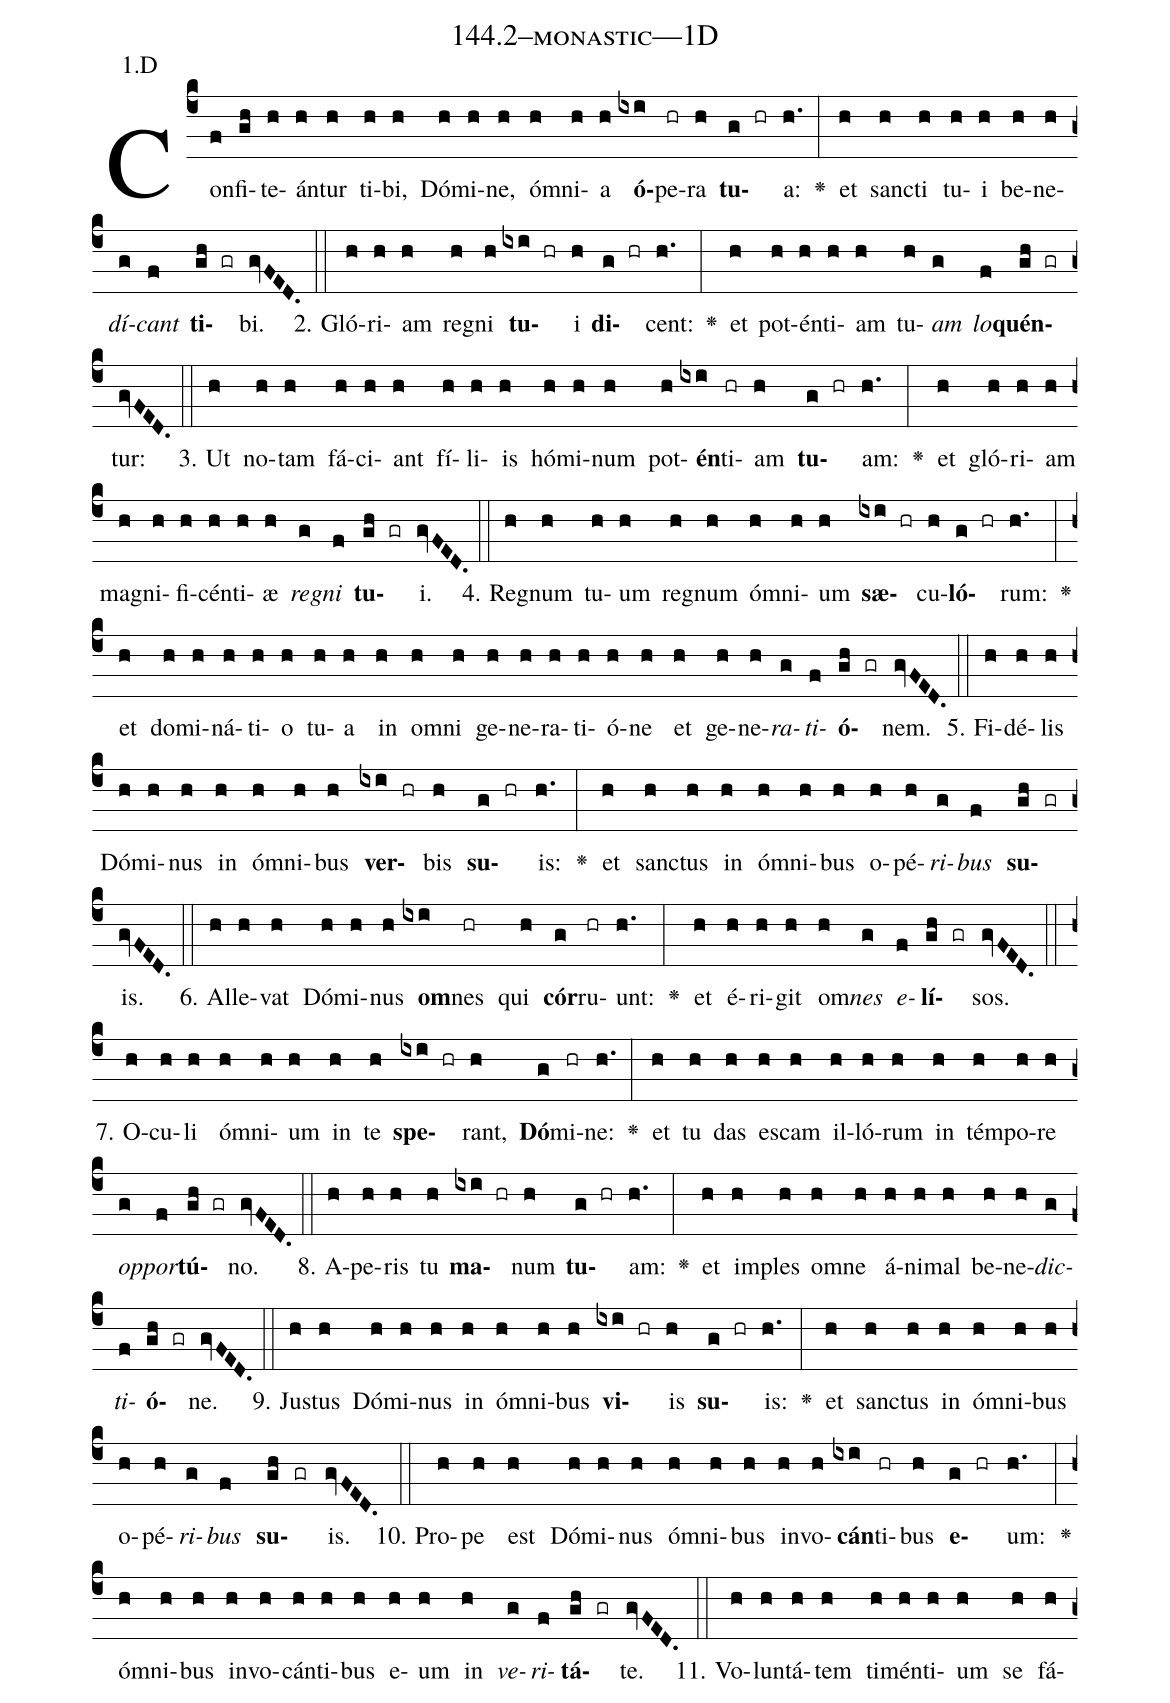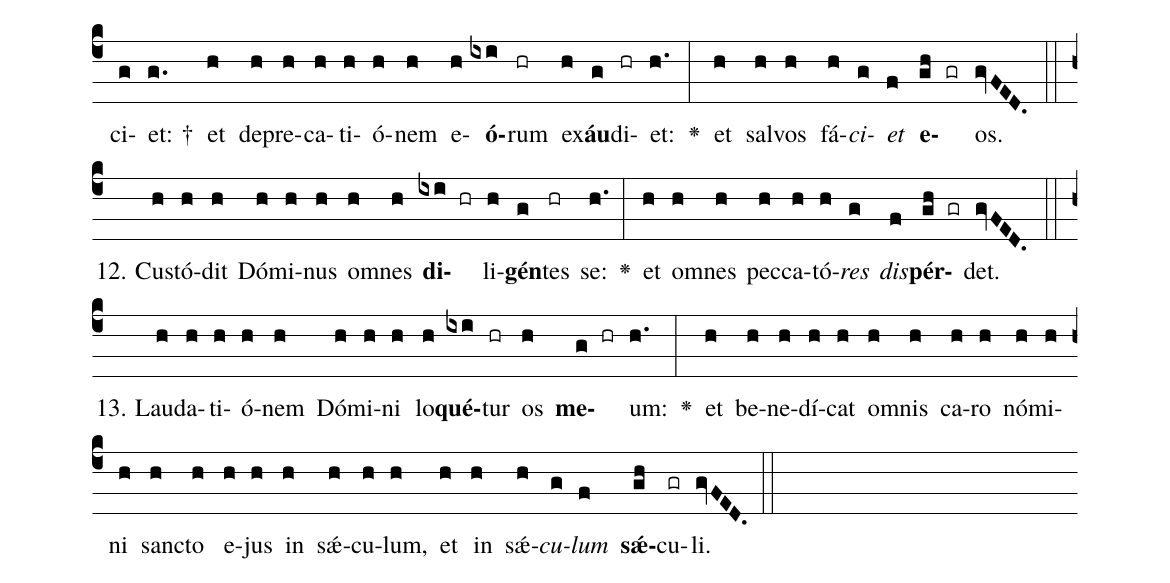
name: 144.2--monastic---1D;
annotation: 1.D;
%%
(c4)Con(f)fi(gh)te(h)án(h)tur(h) ti(h)bi,(h) Dó(h)mi(h)ne,(h) óm(h)ni(h)a(h) <b>ó</b>(ixi)pe(hr)ra(h) <b>tu</b>(g hr)a:(h.) <v>\greheightstar</v>(:) et(h) sanc(h)ti(h) tu(h)i(h) be(h)ne(h)<i>dí</i>(g)<i>cant</i>(f) <b>ti</b>(gh gr)bi.(gvFED.) (::)
2. Gló(h)ri(h)am(h) re(h)gni(h) <b>tu</b>(ixi hr)i(h) <b>di</b>(g hr)cent:(h.) <v>\greheightstar</v>(:) et(h) pot(h)én(h)ti(h)am(h) tu(h)<i>am</i>(g) <i>lo</i>(f)<b>quén</b>(gh gr)tur:(gvFED.) (::)
3. Ut(h) no(h)tam(h) fá(h)ci(h)ant(h) fí(h)li(h)is(h) hó(h)mi(h)num(h) pot(h)<b>én</b>(ixi)ti(hr)am(h) <b>tu</b>(g hr)am:(h.) <v>\greheightstar</v>(:) et(h) gló(h)ri(h)am(h) ma(h)gni(h)fi(h)cén(h)ti(h)æ(h) <i>re</i>(g)<i>gni</i>(f) <b>tu</b>(gh gr)i.(gvFED.) (::)
4. Re(h)gnum(h) tu(h)um(h) re(h)gnum(h) óm(h)ni(h)um(h) <b>sæ</b>(ixi hr)cu(h)<b>ló</b>(g hr)rum:(h.) <v>\greheightstar</v>(:) et(h) do(h)mi(h)ná(h)ti(h)o(h) tu(h)a(h) in(h) om(h)ni(h) ge(h)ne(h)ra(h)ti(h)ó(h)ne(h) et(h) ge(h)ne(h)<i>ra</i>(g)<i>ti</i>(f)<b>ó</b>(gh gr)nem.(gvFED.) (::)
5. Fi(h)dé(h)lis(h) Dó(h)mi(h)nus(h) in(h) óm(h)ni(h)bus(h) <b>ver</b>(ixi hr)bis(h) <b>su</b>(g hr)is:(h.) <v>\greheightstar</v>(:) et(h) sanc(h)tus(h) in(h) óm(h)ni(h)bus(h) o(h)pé(h)<i>ri</i>(g)<i>bus</i>(f) <b>su</b>(gh gr)is.(gvFED.) (::)
6. Al(h)le(h)vat(h) Dó(h)mi(h)nus(h) <b>om</b>(ixi)nes(hr) qui(h) <b>cór</b>(g)ru(hr)unt:(h.) <v>\greheightstar</v>(:) et(h) é(h)ri(h)git(h) om(h)<i>nes</i>(g) <i>e</i>(f)<b>lí</b>(gh gr)sos.(gvFED.) (::)
7. O(h)cu(h)li(h) óm(h)ni(h)um(h) in(h) te(h) <b>spe</b>(ixi hr)rant,(h) <b>Dó</b>(g)mi(hr)ne:(h.) <v>\greheightstar</v>(:) et(h) tu(h) das(h) es(h)cam(h) il(h)ló(h)rum(h) in(h) tém(h)po(h)re(h) <i>op</i>(g)<i>por</i>(f)<b>tú</b>(gh gr)no.(gvFED.) (::)
8. A(h)pe(h)ris(h) tu(h) <b>ma</b>(ixi hr)num(h) <b>tu</b>(g hr)am:(h.) <v>\greheightstar</v>(:) et(h) im(h)ples(h) om(h)ne(h) á(h)ni(h)mal(h) be(h)ne(h)<i>dic</i>(g)<i>ti</i>(f)<b>ó</b>(gh gr)ne.(gvFED.) (::)
9. Jus(h)tus(h) Dó(h)mi(h)nus(h) in(h) óm(h)ni(h)bus(h) <b>vi</b>(ixi hr)is(h) <b>su</b>(g hr)is:(h.) <v>\greheightstar</v>(:) et(h) sanc(h)tus(h) in(h) óm(h)ni(h)bus(h) o(h)pé(h)<i>ri</i>(g)<i>bus</i>(f) <b>su</b>(gh gr)is.(gvFED.) (::)
10. Pro(h)pe(h) est(h) Dó(h)mi(h)nus(h) óm(h)ni(h)bus(h) in(h)vo(h)<b>cán</b>(ixi)ti(hr)bus(h) <b>e</b>(g hr)um:(h.) <v>\greheightstar</v>(:) óm(h)ni(h)bus(h) in(h)vo(h)cán(h)ti(h)bus(h) e(h)um(h) in(h) <i>ve</i>(g)<i>ri</i>(f)<b>tá</b>(gh gr)te.(gvFED.) (::)
11. Vo(h)lun(h)tá(h)tem(h) ti(h)mén(h)ti(h)um(h) se(h) fá(h)ci(g)et: †(g.) et(h) de(h)pre(h)ca(h)ti(h)ó(h)nem(h) e(h)<b>ó</b>(ixi)rum(hr) ex(h)<b>áu</b>(g)di(hr)et:(h.) <v>\greheightstar</v>(:) et(h) sal(h)vos(h) fá(h)<i>ci</i>(g)<i>et</i>(f) <b>e</b>(gh gr)os.(gvFED.) (::)
12. Cus(h)tó(h)dit(h) Dó(h)mi(h)nus(h) om(h)nes(h) <b>di</b>(ixi hr)li(h)<b>gén</b>(g)tes(hr) se:(h.) <v>\greheightstar</v>(:) et(h) om(h)nes(h) pec(h)ca(h)tó(h)<i>res</i>(g) <i>dis</i>(f)<b>pér</b>(gh gr)det.(gvFED.) (::)
13. Lau(h)da(h)ti(h)ó(h)nem(h) Dó(h)mi(h)ni(h) lo(h)<b>qué</b>(ixi)tur(hr) os(h) <b>me</b>(g hr)um:(h.) <v>\greheightstar</v>(:) et(h) be(h)ne(h)dí(h)cat(h) om(h)nis(h) ca(h)ro(h) nó(h)mi(h)ni(h) sanc(h)to(h) e(h)jus(h) in(h) sǽ(h)cu(h)lum,(h) et(h) in(h) sǽ(h)<i>cu</i>(g)<i>lum</i>(f) <b>sǽ</b>(gh)cu(gr)li.(gvFED.) (::)
